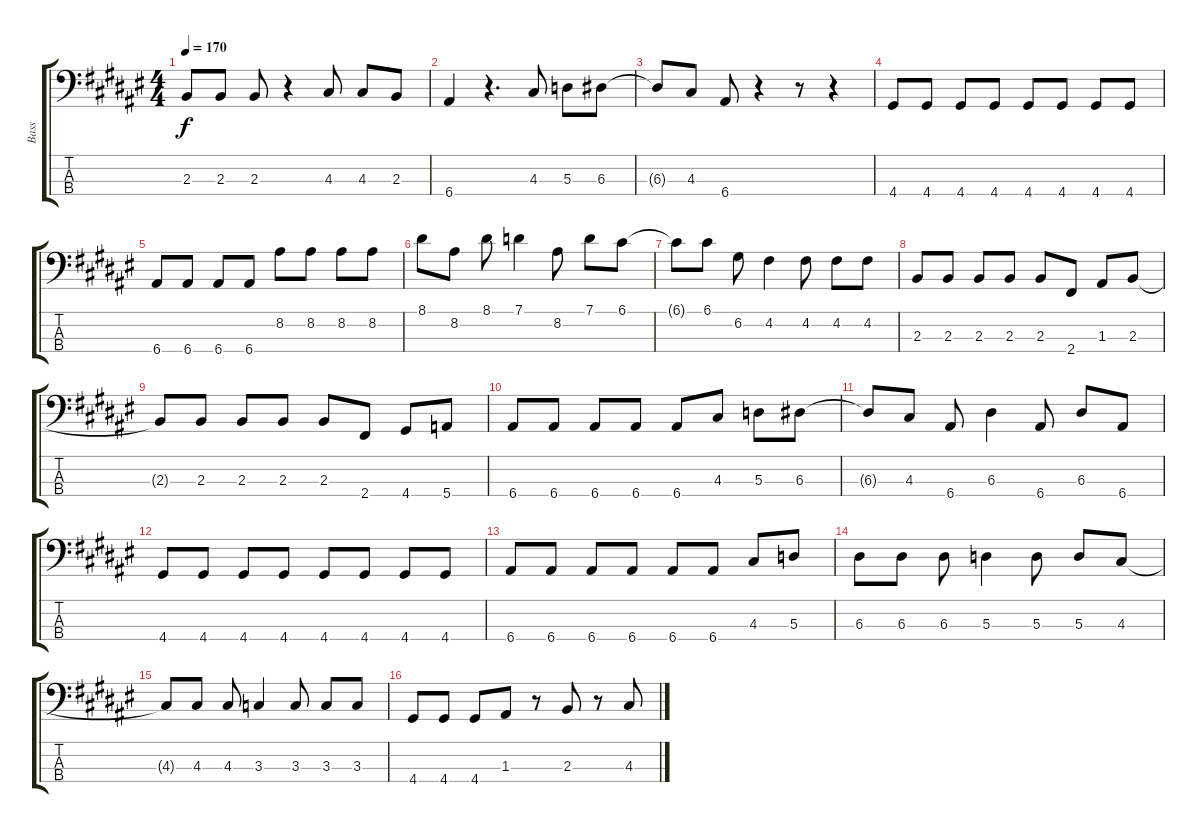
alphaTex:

\track ("Bass" "Bass") {instrument electricbasspick}
\staff {score tabs}
\tuning (G2 D2 A1 E1) {hide}
\ts (4 4)
\tempo 170
\clef f4
\ks f#
2.3{t}.8{dy f} 2.3.8 2.3.8 r.4 4.3.8 4.3.8 2.3.8 |
6.4.4 r.4{d} 4.3.8 5.3.8 6.3.8 |
6.3{t}.8 4.3.8 6.4.8 r.4 r.8 r.4 |
4.4.8 4.4.8 4.4.8 4.4.8 4.4.8 4.4.8 4.4.8 4.4.8 |
6.4.8 6.4.8 6.4.8 6.4.8 8.2.8 8.2.8 8.2.8 8.2.8 |
8.1.8 8.2.8 8.1.8 7.1.4 8.2.8 7.1.8 6.1.8 |
6.1{t}.8 6.1.8 6.2.8 4.2.4 4.2.8 4.2.8 4.2.8 |
2.3.8 2.3.8 2.3.8 2.3.8 2.3.8 2.4.8 1.3.8 2.3.8 |
2.3{t}.8 2.3.8 2.3.8 2.3.8 2.3.8 2.4.8 4.4.8 5.4.8 |
6.4.8 6.4.8 6.4.8 6.4.8 6.4.8 4.3.8 5.3.8 6.3.8 |
6.3{t}.8 4.3.8 6.4.8 6.3.4 6.4.8 6.3.8 6.4.8 |
4.4.8 4.4.8 4.4.8 4.4.8 4.4.8 4.4.8 4.4.8 4.4.8 |
6.4.8 6.4.8 6.4.8 6.4.8 6.4.8 6.4.8 4.3.8 5.3.8 |
6.3.8 6.3.8 6.3.8 5.3.4 5.3.8 5.3.8 4.3.8 |
4.3{t}.8 4.3.8 4.3.8 3.3.4 3.3.8 3.3.8 3.3.8 |
4.4.8 4.4.8 4.4.8 1.3.8 r.8 2.3.8 r.8 4.3.8
